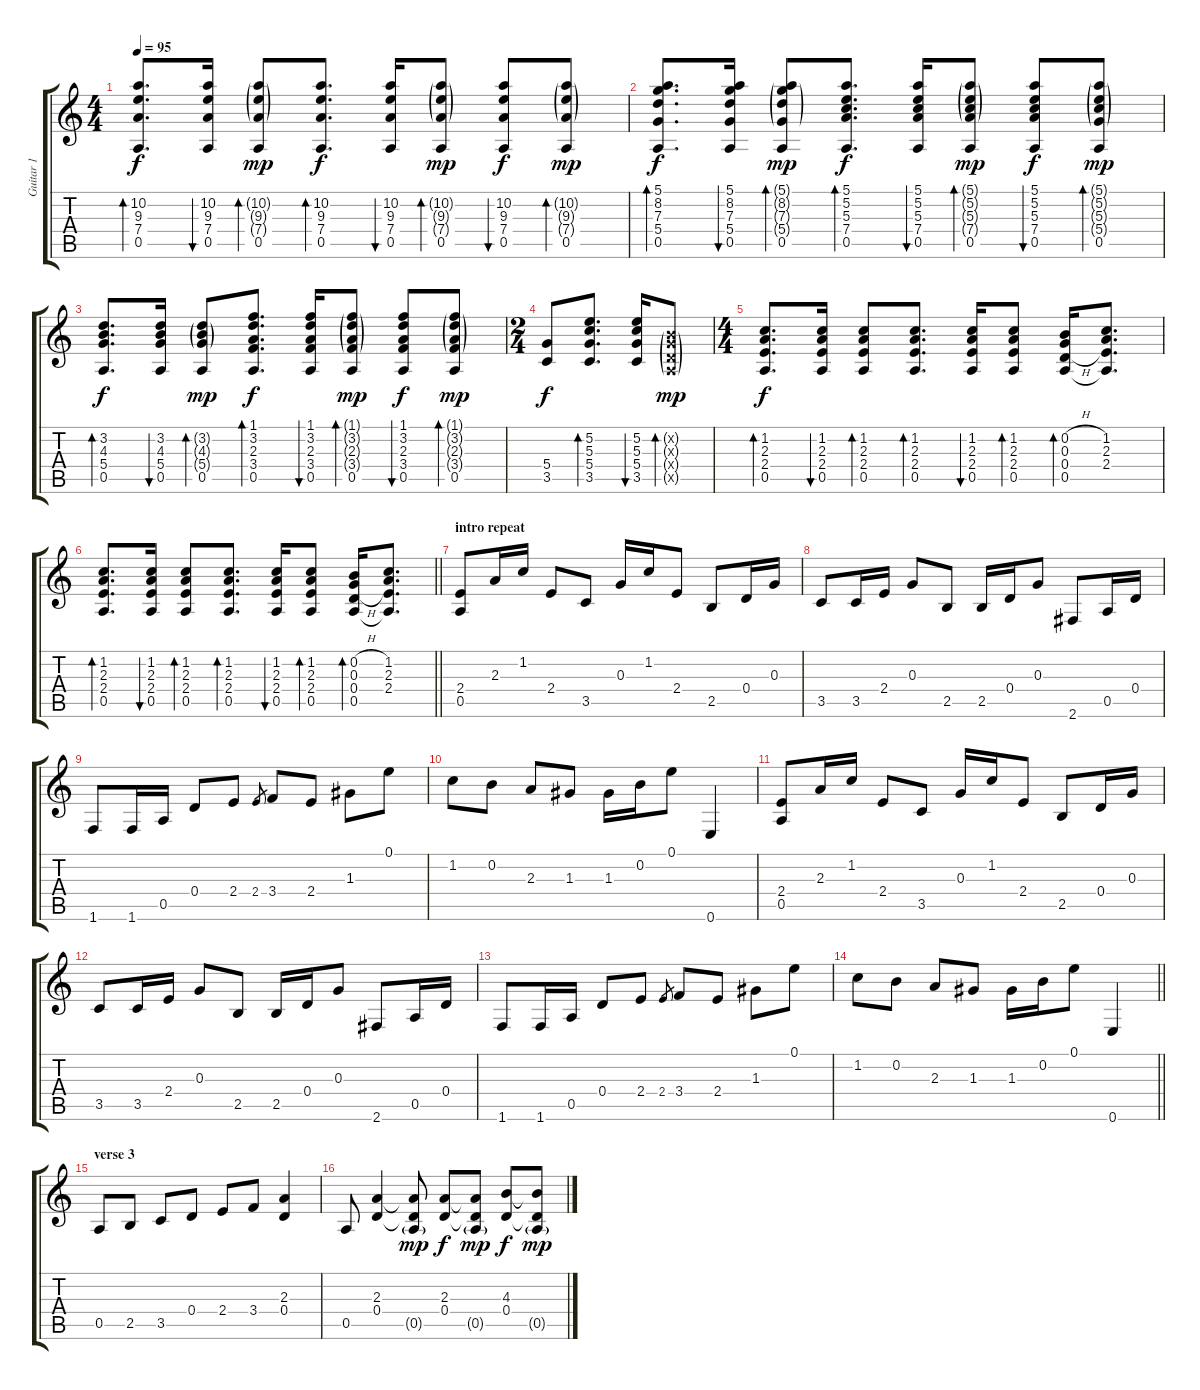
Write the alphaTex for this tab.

\track ("Guitar 1" "Guitar 1") {instrument acousticguitarsteel}
\staff {score tabs}
\tuning (E4 B3 G3 D3 A2 E2) {hide}
\ts (4 4)
\tempo 95
\clef g2
\ks c
(10.2 9.3 7.4 0.5).8{d bd 60 dy f} (10.2 9.3 7.4 0.5).16{bu 60} (10.2{g} 9.3{g} 7.4{g} 0.5).8{bd 60 dy mp} (10.2 9.3 7.4 0.5).8{d bd 60 dy f} (10.2 9.3 7.4 0.5).16{bu 60} (10.2{g} 9.3{g} 7.4{g} 0.5).8{bd 60 dy mp} (10.2 9.3 7.4 0.5).8{bu 60 dy f} (10.2{g} 9.3{g} 7.4{g} 0.5).8{bd 60 dy mp} |
(5.1 8.2 7.3 5.4 0.5).8{d bd 60 dy f} (5.1 8.2 7.3 5.4 0.5).16{bu 60} (5.1{g} 8.2{g} 7.3{g} 5.4{g} 0.5).8{bd 60 dy mp} (5.1 5.2 5.3 7.4 0.5).8{d bd 60 dy f} (5.1 5.2 5.3 7.4 0.5).16{bu 60} (5.1{g} 5.2{g} 5.3{g} 7.4{g} 0.5).8{bd 60 dy mp} (5.1 5.2 5.3 7.4 0.5).8{bu 60 dy f} (5.1{g} 5.2{g} 5.3{g} 5.4{g} 0.5).8{bd 60 dy mp} |
(3.2 4.3 5.4 0.5).8{d bd 60 dy f} (3.2 4.3 5.4 0.5).16{bu 60} (3.2{g} 4.3{g} 5.4{g} 0.5).8{bd 60 dy mp} (1.1 3.2 2.3 3.4 0.5).8{d bd 60 dy f} (1.1 3.2 2.3 3.4 0.5).16{bu 60} (1.1{g} 3.2{g} 2.3{g} 3.4{g} 0.5).8{bd 60 dy mp} (1.1 3.2 2.3 3.4 0.5).8{bu 60 dy f} (1.1{g} 3.2{g} 2.3{g} 3.4{g} 0.5).8{bd 60 dy mp} |
\ts (2 4)
(5.4 3.5).8{dy f} (5.2 5.3 5.4 3.5).8{d bd 60} (5.2 5.3 5.4 3.5).16{bu 60} (0.2{g x} 0.3{g x} 0.4{g x} 0.5{g x}).8{bd 60 dy mp} |
\ts (4 4)
(1.2 2.3 2.4 0.5).8{d bd 60 dy f} (1.2 2.3 2.4 0.5).16{bu 60} (1.2 2.3 2.4 0.5).8{bd 60} (1.2 2.3 2.4 0.5).8{d bd 60} (1.2 2.3 2.4 0.5).16{bu 60} (1.2 2.3 2.4 0.5).8{bd 60} (0.2{h} 0.3{h} 0.4{h} 0.5).16{bd 60} (1.2 2.3 2.4 0.5{t}).8{d} |
\barLineRight lightlight
(1.2 2.3 2.4 0.5).8{d bd 60} (1.2 2.3 2.4 0.5).16{bu 60} (1.2 2.3 2.4 0.5).8{bd 60} (1.2 2.3 2.4 0.5).8{d bd 60} (1.2 2.3 2.4 0.5).16{bu 60} (1.2 2.3 2.4 0.5).8{bd 60} (0.2{h} 0.3{h} 0.4{h} 0.5).16{bd 60} (1.2 2.3 2.4 0.5{t}).8{d} |
\section ("" "intro repeat")
(2.4 0.5).8 2.3.16 1.2.16 2.4.8 3.5.8 0.3.16 1.2.16 2.4.8 2.5.8 0.4.16 0.3.16 |
3.5.8 3.5.16 2.4.16 0.3.8 2.5.8 2.5.16 0.4.16 0.3.8 2.6.8 0.5.16 0.4.16 |
1.6.8 1.6.16 0.5.16 0.4.8 2.4.8 2.4.8{gr} 3.4.8 2.4.8 1.3.8 0.1.8 |
1.2.8 0.2.8 2.3.8 1.3.8 1.3.16 0.2.16 0.1.8 0.6.4 |
(2.4 0.5).8 2.3.16 1.2.16 2.4.8 3.5.8 0.3.16 1.2.16 2.4.8 2.5.8 0.4.16 0.3.16 |
3.5.8 3.5.16 2.4.16 0.3.8 2.5.8 2.5.16 0.4.16 0.3.8 2.6.8 0.5.16 0.4.16 |
1.6.8 1.6.16 0.5.16 0.4.8 2.4.8 2.4.8{gr} 3.4.8 2.4.8 1.3.8 0.1.8 |
\barLineRight lightlight
1.2.8 0.2.8 2.3.8 1.3.8 1.3.16 0.2.16 0.1.8 0.6.4 |
\section ("" "verse 3")
0.5.8 2.5.8 3.5.8 0.4.8 2.4.8 3.4.8 (2.3 0.4).4 |
0.5.8 (2.3 0.4).4 (2.3{t} 0.4{t} 0.5{g}).8{dy mp} (2.3 0.4).8{dy f} (2.3{t} 0.4{t} 0.5{g}).8{dy mp} (4.3 0.4).8{dy f} (4.3{t} 0.4{t} 0.5{g}).8{dy mp}
